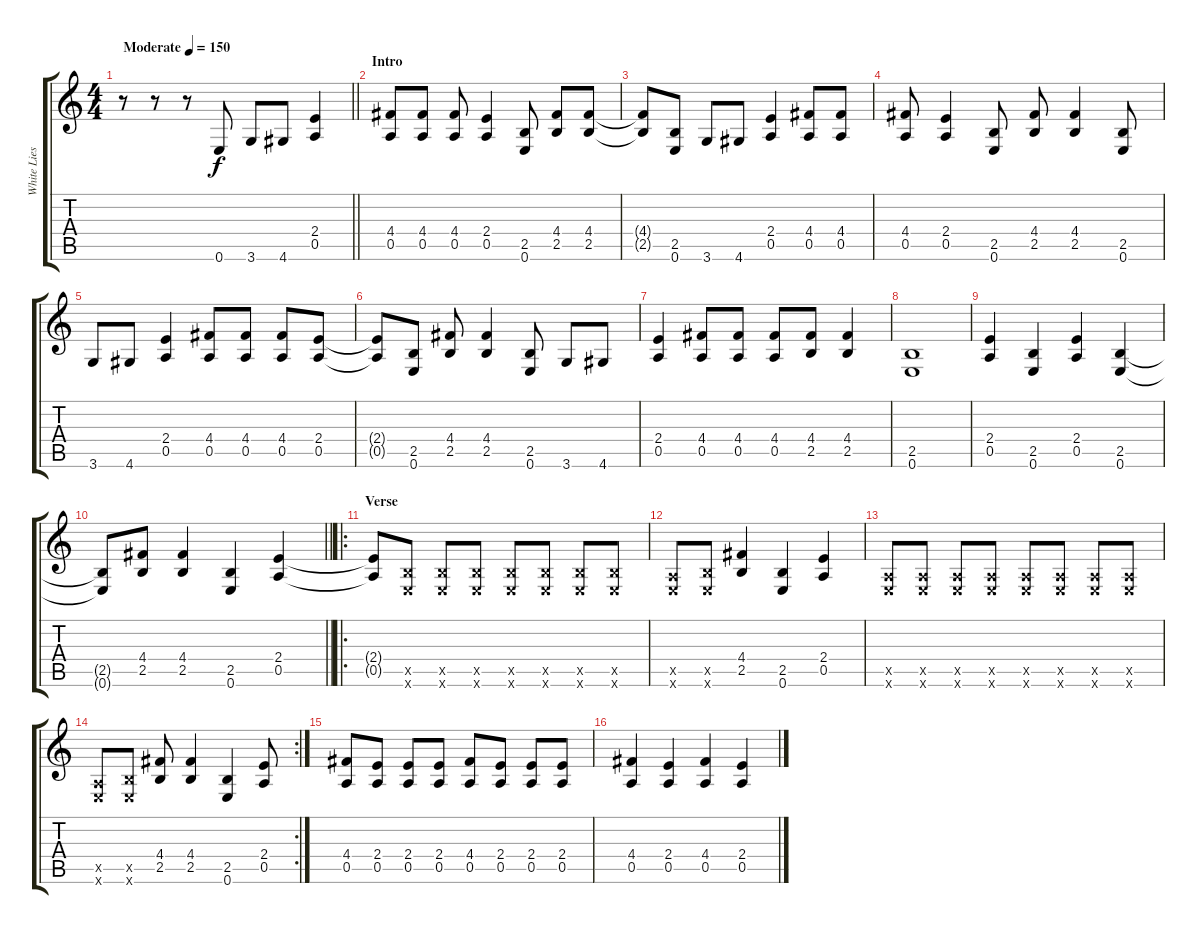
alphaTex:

\track ("White Lies" "White Lies") {instrument overdrivenguitar}
\staff {score tabs}
\tuning (E4 B3 G3 D3 A2 E2) {hide}
\ts (4 4)
\tempo (150 "Moderate")
\clef g2
\barLineRight lightlight
\ks c
r.8{dy f instrument overdrivenguitar} r.8 r.8 0.6.8 3.6.8 4.6.8 (2.4 0.5).4 |
\section ("" "Intro")
(4.4 0.5).8 (4.4 0.5).8 (4.4 0.5).8 (2.4 0.5).4 (2.5 0.6).8 (4.4 2.5).8 (4.4 2.5).8 |
(4.4{t} 2.5{t}).8 (2.5 0.6).8 3.6.8 4.6.8 (2.4 0.5).4 (4.4 0.5).8 (4.4 0.5).8 |
(4.4 0.5).8 (2.4 0.5).4 (2.5 0.6).8 (4.4 2.5).8 (4.4 2.5).4 (2.5 0.6).8 |
3.6.8 4.6.8 (2.4 0.5).4 (4.4 0.5).8 (4.4 0.5).8 (4.4 0.5).8 (2.4 0.5).8 |
(2.4{t} 0.5{t}).8 (2.5 0.6).8 (4.4 2.5).8 (4.4 2.5).4 (2.5 0.6).8 3.6.8 4.6.8 |
(2.4 0.5).4 (4.4 0.5).8 (4.4 0.5).8 (4.4 0.5).8 (4.4 2.5).8 (4.4 2.5).4 |
(2.5 0.6).1 |
(2.4 0.5).4 (2.5 0.6).4 (2.4 0.5).4 (2.5 0.6).4 |
\barLineRight lightlight
(2.5{t} 0.6{t}).8 (4.4 2.5).8 (4.4 2.5).4 (2.5 0.6).4 (2.4 0.5).4 |
\ro
\section ("" "Verse")
(2.4{t} 0.5{t}).8 (2.5{x} 0.6{x}).8 (2.5{x} 0.6{x}).8 (2.5{x} 0.6{x}).8 (2.5{x} 0.6{x}).8 (2.5{x} 0.6{x}).8 (2.5{x} 0.6{x}).8 (2.5{x} 0.6{x}).8 |
(0.5{x} 0.6{x}).8 (2.5{x} 0.6{x}).8 (4.4 2.5).4 (2.5 0.6).4 (2.4 0.5).4 |
(0.5{x} 0.6{x}).8 (0.5{x} 0.6{x}).8 (0.5{x} 0.6{x}).8 (0.5{x} 0.6{x}).8 (0.5{x} 0.6{x}).8 (0.5{x} 0.6{x}).8 (0.5{x} 0.6{x}).8 (0.5{x} 0.6{x}).8 |
\rc 2
(0.5{x} 0.6{x}).8 (2.5{x} 0.6{x}).8 (4.4 2.5).8 (4.4 2.5).4 (2.5 0.6).4 (2.4 0.5).8 |
(4.4 0.5).8 (2.4 0.5).8 (2.4 0.5).8 (2.4 0.5).8 (4.4 0.5).8 (2.4 0.5).8 (2.4 0.5).8 (2.4 0.5).8 |
(4.4 0.5).4 (2.4 0.5).4 (4.4 0.5).4 (2.4 0.5).4
